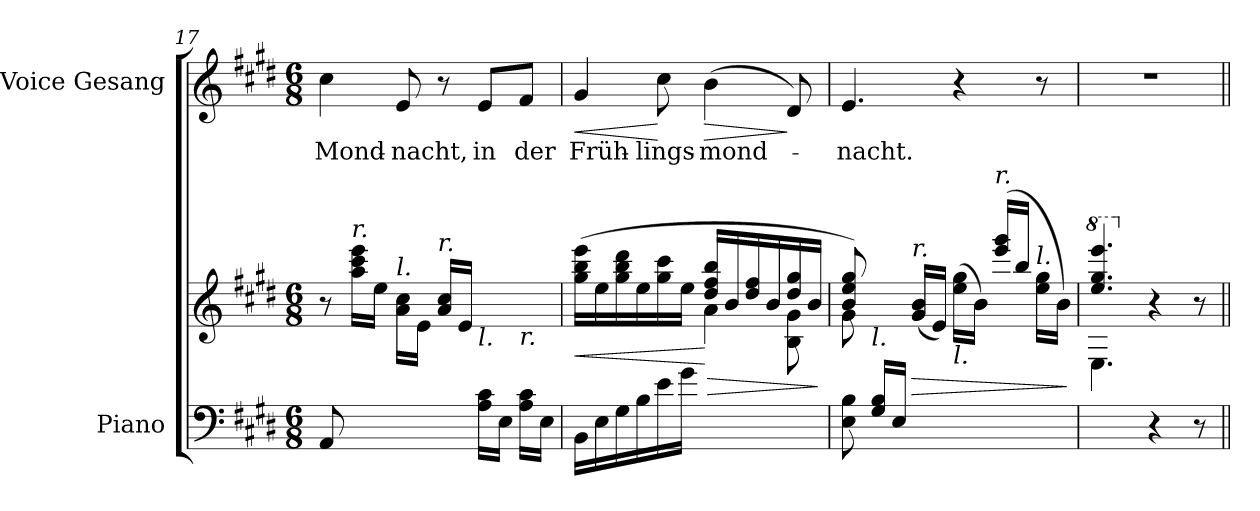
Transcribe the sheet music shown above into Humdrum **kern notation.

**kern	**kern	**dynam	**kern	**text	**dynam
*part2	*part2	*part2	*part1	*part1	*part1
*staff3	*staff2	*staff2/3	*staff1	*staff1	*staff1
*I"Piano	*	*	*I"Voice Gesang	*	*
*I'Pno	*	*	*	*	*
*clefF4	*clefG2	*	*clefG2	*	*
*k[f#c#g#d#]	*k[f#c#g#d#]	*	*k[f#c#g#d#]	*	*
*M6/8	*M6/8	*	*M6/8	*	*
=17	=17	=17	=17	=17	=17
*^	*	*	*	*	*
2ryy	8AA/	8r	.	4cc#\	Mond-	.
!	!	!LO:TX:a:i:t=r.	!	!	!	!
.	8ryy	(16aa\ 16ccc#\ 16eee\LL	.	.	.	.
.	.	16ee\JJ	.	.	.	.
!	!	!LO:TX:a:i:t=l.	!	!	!	!
.	8ryy	16a\ 16cc#\LL	.	8e/	-nacht,	.
.	.	16e\JJ	.	.	.	.
!	!	!LO:TX:a:i:t=r.	!	!	!	!
.	8ryy	16a/ 16cc#/LL	.	8r	.	.
.	.	16e/JJ	.	.	.	.
!	!	!LO:TX:b:i:t=l.	!	!	!	!
16A\ 16c#\LL	8ryy	8ryy	.	8e/L	in	.
16E\JJ	.	.	.	.	.	.
!	!	!LO:TX:b:i:t=r.	!	!	!	!
16A\ 16c#\LL	8ryy	8ryy	.	8f#/J	der	.
16E\JJ)	.	.	.	.	.	.
*v	*v	*	*	*	*	*
=18	=18	=18	=18	=18	=18
!	!	!LO:HP:b	!	!	!LO:HP:b
*	*^	*	*	*	*
16BB\LL	(16gg#\ 16bb\ 16eee\LL	4.ryy	<	4g#/	Früh-	<
16E\	16ee\	.	.	.	.	.
16G#\	16gg#\ 16bb\ 16ddd#\	.	.	.	.	.
16B\	16ee\	.	.	.	.	.
16e\	16gg#\ 16ccc#\	.	.	8cc#\	-lings-	[
16g#\JJ	16ee\JJ	.	.	.	.	.
!	!	!	!LO:HP:n=1:b	!	!	!LO:HP:b
4.ryy	16dd#/ 16ff#/ 16bb/LL	4a\	[ >	(4b\	-mond-	>
.	16b/	.	.	.	.	.
.	16dd#/ 16ff#/	.	.	.	.	.
.	16b/	.	.	.	.	.
.	16dd#/ 16gg#/	8B\ 8g#\	.	8d#/)	.	]
.	16b/JJ	.	.	.	.	.
*	*v	*v	*	*	*	*
.	.	]	.	.	.
=19	=19	=19	=19	=19	=19
*^	*^	*	*	*	*
8ryy	8E\ 8B\	8b/ 8ee/ 8gg#/)	8g#\	.	4.e/	-nacht.	.
!	!	!LO:TX:b:i:t=l.	!	!	!	!	!
16G#/ 16B/LL	8ryy	8ryy	2ryy	.	.	.	.
16E/JJ	.	.	.	.	.	.	.
!	!	!LO:TX:a:i:t=r.	!	!	!	!	!
!	!	!	!	!LO:HP:b	!	!	!
2ryy	2ryy	(<16g#/ 16b/LL	.	>	.	.	.
.	.	16e/JJ)	.	.	.	.	.
!	!	!LO:TX:b:i:t=l.	!	!	!	!	!
.	.	(>16ee\ 16gg#\LL	.	.	4r	.	.
.	.	16b\JJ)	.	.	.	.	.
!	!	!LO:TX:a:i:t=r.	!	!	!	!	!
.	.	(16eee/ 16ggg#/LL	.	.	.	.	.
.	.	16bb/JJ	.	.	.	.	.
!	!	!LO:TX:a:i:t=l.	!	!	!	!	!
.	.	16ee\ 16gg#\LL	8ryy	.	8r	.	.
.	.	16b\JJ)	.	.	.	.	.
*v	*v	*	*	*	*	*	*
*	*v	*v	*	*	*	*
.	.	]	.	.	.
=20	=20	=20	=20	=20	=20
*	*8va	*	*	*	*
*	*^	*	*	*	*
4.ryy	4.eee/ 4.ggg#/ 4.eeee/	4.e\	.	2.r	.	.
*	*X8va	*	*	*	*	*
4r	4r	4.ryy	.	.	.	.
8r	8r	.	.	.	.	.
*	*v	*v	*	*	*	*
=||	=||	=||	=||	=||	=||
*-	*-	*-	*-	*-	*-
